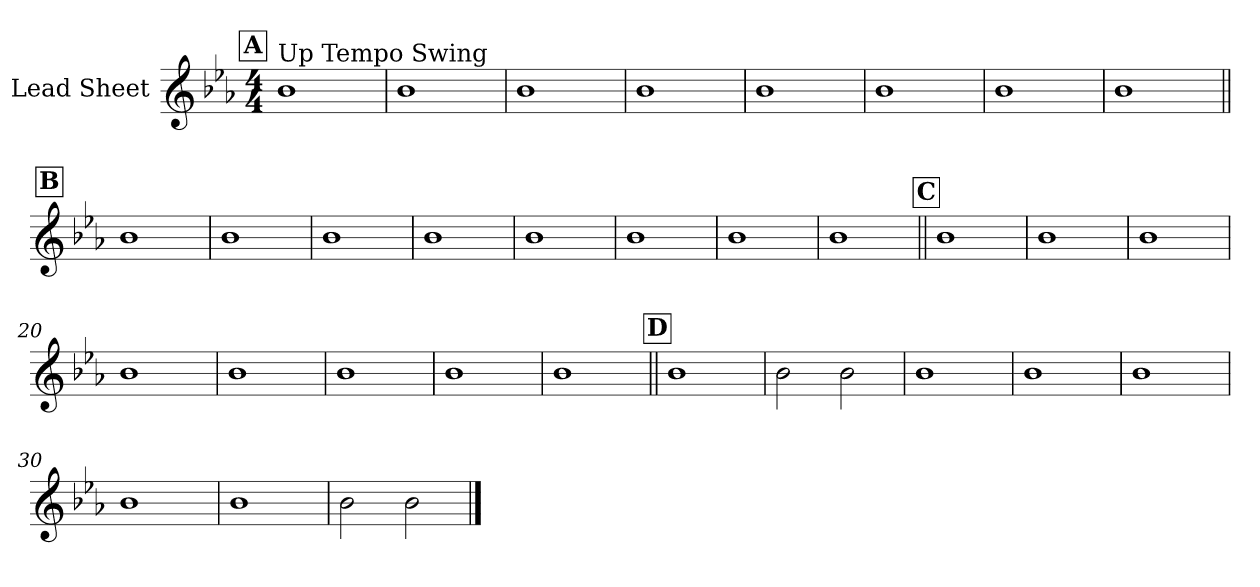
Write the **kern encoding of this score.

**kern
*part1
*staff1
*I"Lead Sheet
*clefG2
*k[b-e-a-]
*E-:
*M4/4
!!LO:REH:place=s1:a:fs=14:t=A
=1
!LO:TX:a:t=Up Tempo Swing
1b-
=2
1b-
=3
1b-
=4
1b-
!!LO:LB:g=z
=5
1b-
=6
1b-
=7
1b-
=8
1b-
!!LO:LB:g=z
!!LO:REH:place=s1:a:fs=14:t=B
=9||
1b-
=10
1b-
=11
1b-
=12
1b-
!!LO:LB:g=z
=13
1b-
=14
1b-
=15
1b-
=16
1b-
!!LO:LB:g=z
!!LO:REH:place=s1:a:fs=14:t=C
=17||
1b-
=18
1b-
=19
1b-
=20
1b-
!!LO:LB:g=z
=21
1b-
=22
1b-
=23
1b-
=24
1b-
!!LO:LB:g=z
!!LO:REH:place=s1:a:fs=14:t=D
=25||
1b-
=26
2b-\
2b-\
=27
1b-
=28
1b-
!!LO:LB:g=z
=29
1b-
=30
1b-
=31
1b-
=32
2b-\
2b-\
==
*-
